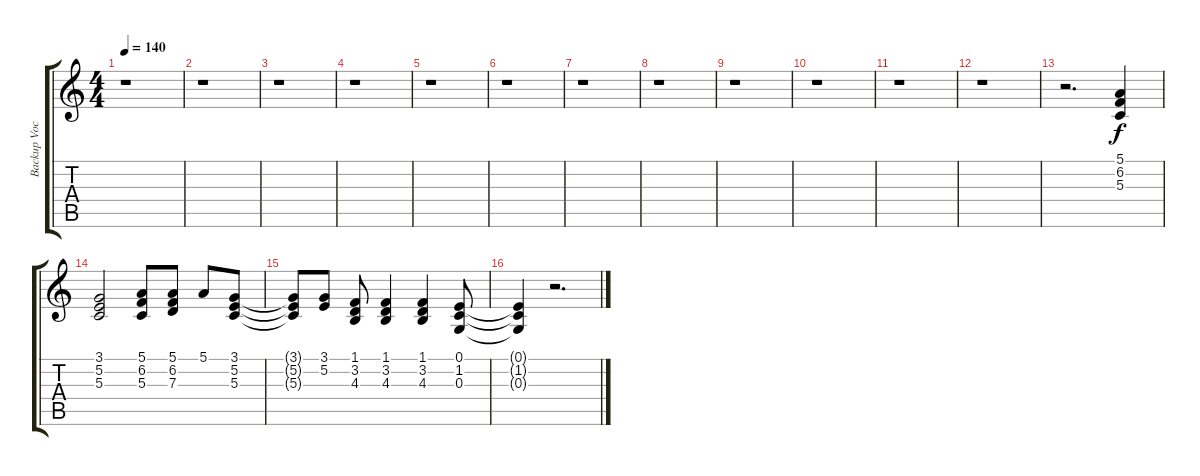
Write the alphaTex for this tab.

\track ("Backup Vocals" "Backup Voc") {instrument choiraahs}
\staff {score tabs}
\tuning (E4 B3 G3 D3 A2 E2) {hide}
\ts (4 4)
\tempo 140
\clef g2
\ks c
r.1{dy f instrument choiraahs} |
r.1 |
r.1 |
r.1 |
r.1 |
r.1 |
r.1 |
r.1 |
r.1 |
r.1 |
r.1 |
r.1 |
r.2{d} (5.1 6.2 5.3).4 |
(3.1 5.2 5.3).2 (5.1 6.2 5.3).8 (5.1 6.2 7.3).8 5.1.8 (3.1 5.2 5.3).8 |
(3.1{t} 5.2{t} 5.3{t}).8 (3.1 5.2).8 (1.1 3.2 4.3).8 (1.1 3.2 4.3).4 (1.1 3.2 4.3).4 (0.1 1.2 0.3).8 |
(0.1{t} 1.2{t} 0.3{t}).4 r.2{d}
